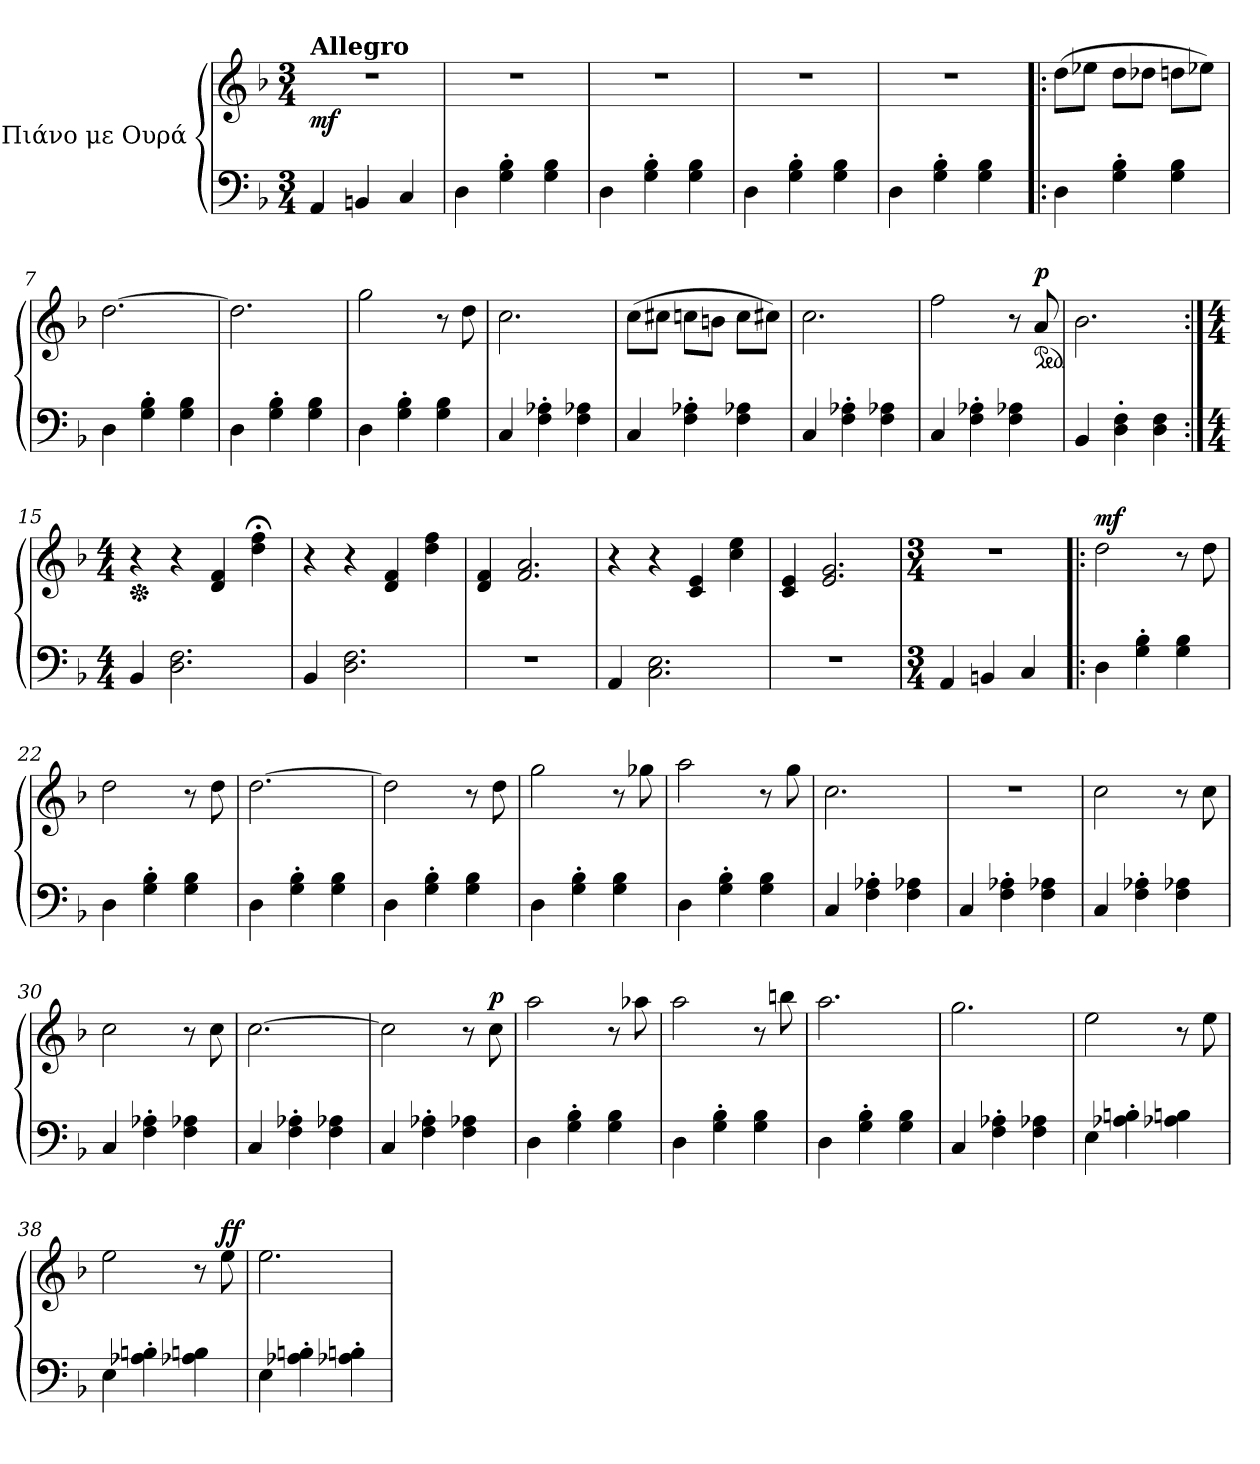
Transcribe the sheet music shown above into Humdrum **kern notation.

**kern	**kern	**dynam
*part1	*part1	*part1
*staff2	*staff1	*staff1/2
*I"Πιάνο με Ουρά	*	*
*clefF4	*clefG2	*
*k[b-]	*k[b-]	*
*M3/4	*M3/4	*
=1	=1	=1
!	!LO:TX:a:B:t=Allegro	!
!	!	!LO:DY:b
4AA/	2.r	mf
4BBn/	.	.
4C/	.	.
=2	=2	=2
4D\	2.r	.
4G\' 4B-\'	.	.
4G\ 4B-\	.	.
=3	=3	=3
4D\	2.r	.
4G\' 4B-\'	.	.
4G\ 4B-\	.	.
=4	=4	=4
4D\	2.r	.
4G\' 4B-\'	.	.
4G\ 4B-\	.	.
=5	=5	=5
4D\	2.r	.
4G\' 4B-\'	.	.
4G\ 4B-\	.	.
=6!|:	=6!|:	=6!|:
4D\	(8dd\L	.
.	8ee-X\J	.
4G\' 4B-\'	8dd\L	.
.	8dd-X\J	.
4G\ 4B-\	8ddn\L	.
.	8ee-X\J)	.
=7	=7	=7
4D\	[2.dd\	.
4G\' 4B-\'	.	.
4G\ 4B-\	.	.
=8	=8	=8
4D\	2.dd\]	.
4G\' 4B-\'	.	.
4G\ 4B-\	.	.
!!LO:LB:g=z
=9	=9	=9
4D\	2gg\	.
4G\' 4B-\'	.	.
4G\ 4B-\	8r	.
.	8dd\	.
=10	=10	=10
4C/	2.cc\	.
4F\' 4A-X\'	.	.
4F\ 4A-X\	.	.
=11	=11	=11
4C/	(8cc\L	.
.	8cc#X\J	.
4F\' 4A-X\'	8ccn\L	.
.	8bn\J	.
4F\ 4A-X\	8cc\L	.
.	8cc#X\J)	.
=12	=12	=12
4C/	2.cc\	.
4F\' 4A-X\'	.	.
4F\ 4A-X\	.	.
=13	=13	=13
4C/	2ff\	.
4F\' 4A-X\'	.	.
4F\ 4A-X\	8r	.
*	*ped	*
*	*MM100	*
!	!	!LO:DY:a
.	8a/	p
=14	=14	=14
4BB-/	2.b-\	.
4D\' 4F\'	.	.
4D\ 4F\	.	.
=15:|!	=15:|!	=15:|!
*M4/4	*M4/4	*
*	*Xped	*
4BB-/	4r	.
2.D\ 2.F\	4r	.
.	4d/ 4f/	.
.	4dd\;< 4ff\;<	.
!!LO:LB:g=z
=16	=16	=16
4BB-/	4r	.
2.D\ 2.F\	4r	.
.	4d/ 4f/	.
.	4dd\ 4ff\	.
=17	=17	=17
1r	4d/ 4f/	.
.	2.f/ 2.a/	.
=18	=18	=18
4AA/	4r	.
2.C\ 2.E\	4r	.
.	4c/ 4e/	.
.	4cc\ 4ee\	.
=19	=19	=19
1r	4c/ 4e/	.
.	2.e/ 2.g/	.
=20	=20	=20
*M3/4	*M3/4	*
*	*MM140	*
4AA/	2.r	.
4BBn/	.	.
4C/	.	.
=21!|:	=21!|:	=21!|:
!	!	!LO:DY:a
4D\	2dd\	mf
4G\' 4B-\'	.	.
4G\ 4B-\	8r	.
.	8dd\	.
=22	=22	=22
4D\	2dd\	.
4G\' 4B-\'	.	.
4G\ 4B-\	8r	.
.	8dd\	.
=23	=23	=23
4D\	[2.dd\	.
4G\' 4B-\'	.	.
4G\ 4B-\	.	.
=24	=24	=24
4D\	2dd\]	.
4G\' 4B-\'	.	.
4G\ 4B-\	8r	.
.	8dd\	.
!!LO:LB:g=z
=25	=25	=25
4D\	2gg\	.
4G\' 4B-\'	.	.
4G\ 4B-\	8r	.
.	8gg-X\	.
=26	=26	=26
4D\	2aa\	.
4G\' 4B-\'	.	.
4G\ 4B-\	8r	.
.	8gg\	.
=27	=27	=27
4C/	2.cc\	.
4F\' 4A-X\'	.	.
4F\ 4A-X\	.	.
=28	=28	=28
4C/	2.r	.
4F\' 4A-X\'	.	.
4F\ 4A-X\	.	.
=29	=29	=29
4C/	2cc\	.
4F\' 4A-X\'	.	.
4F\ 4A-X\	8r	.
.	8cc\	.
=30	=30	=30
4C/	2cc\	.
4F\' 4A-X\'	.	.
4F\ 4A-X\	8r	.
.	8cc\	.
=31	=31	=31
4C/	[2.cc\	.
4F\' 4A-X\'	.	.
4F\ 4A-X\	.	.
!!LO:LB:g=z
=32	=32	=32
4C/	2cc\]	.
4F\' 4A-X\'	.	.
4F\ 4A-X\	8r	.
!	!	!LO:DY:a
.	8cc\	p
=33	=33	=33
4D\	2aa\	.
4G\' 4B-\'	.	.
4G\ 4B-\	8r	.
.	8aa-X\	.
=34	=34	=34
4D\	2aa\	.
4G\' 4B-\'	.	.
4G\ 4B-\	8r	.
.	8bbn\	.
=35	=35	=35
4D\	2.aa\	.
4G\' 4B-\'	.	.
4G\ 4B-\	.	.
=36	=36	=36
4C/	2.gg\	.
4F\' 4A-X\'	.	.
4F\ 4A-X\	.	.
=37	=37	=37
4E\	2ee\	.
4A-X\' 4Bn\'	.	.
4A-X\ 4Bn\	8r	.
.	8ee\	.
=38	=38	=38
4E\	2ee\	.
4A-X\' 4Bn\'	.	.
4A-X\ 4Bn\	8r	.
!	!	!LO:DY:a
.	8ee\	ff
!!LO:PB:g=z
=39	=39	=39
4E\	2.ee\	.
4A-X\' 4Bn\'	.	.
4A-X\' 4Bn\'	.	.
=	=	=
*-	*-	*-
